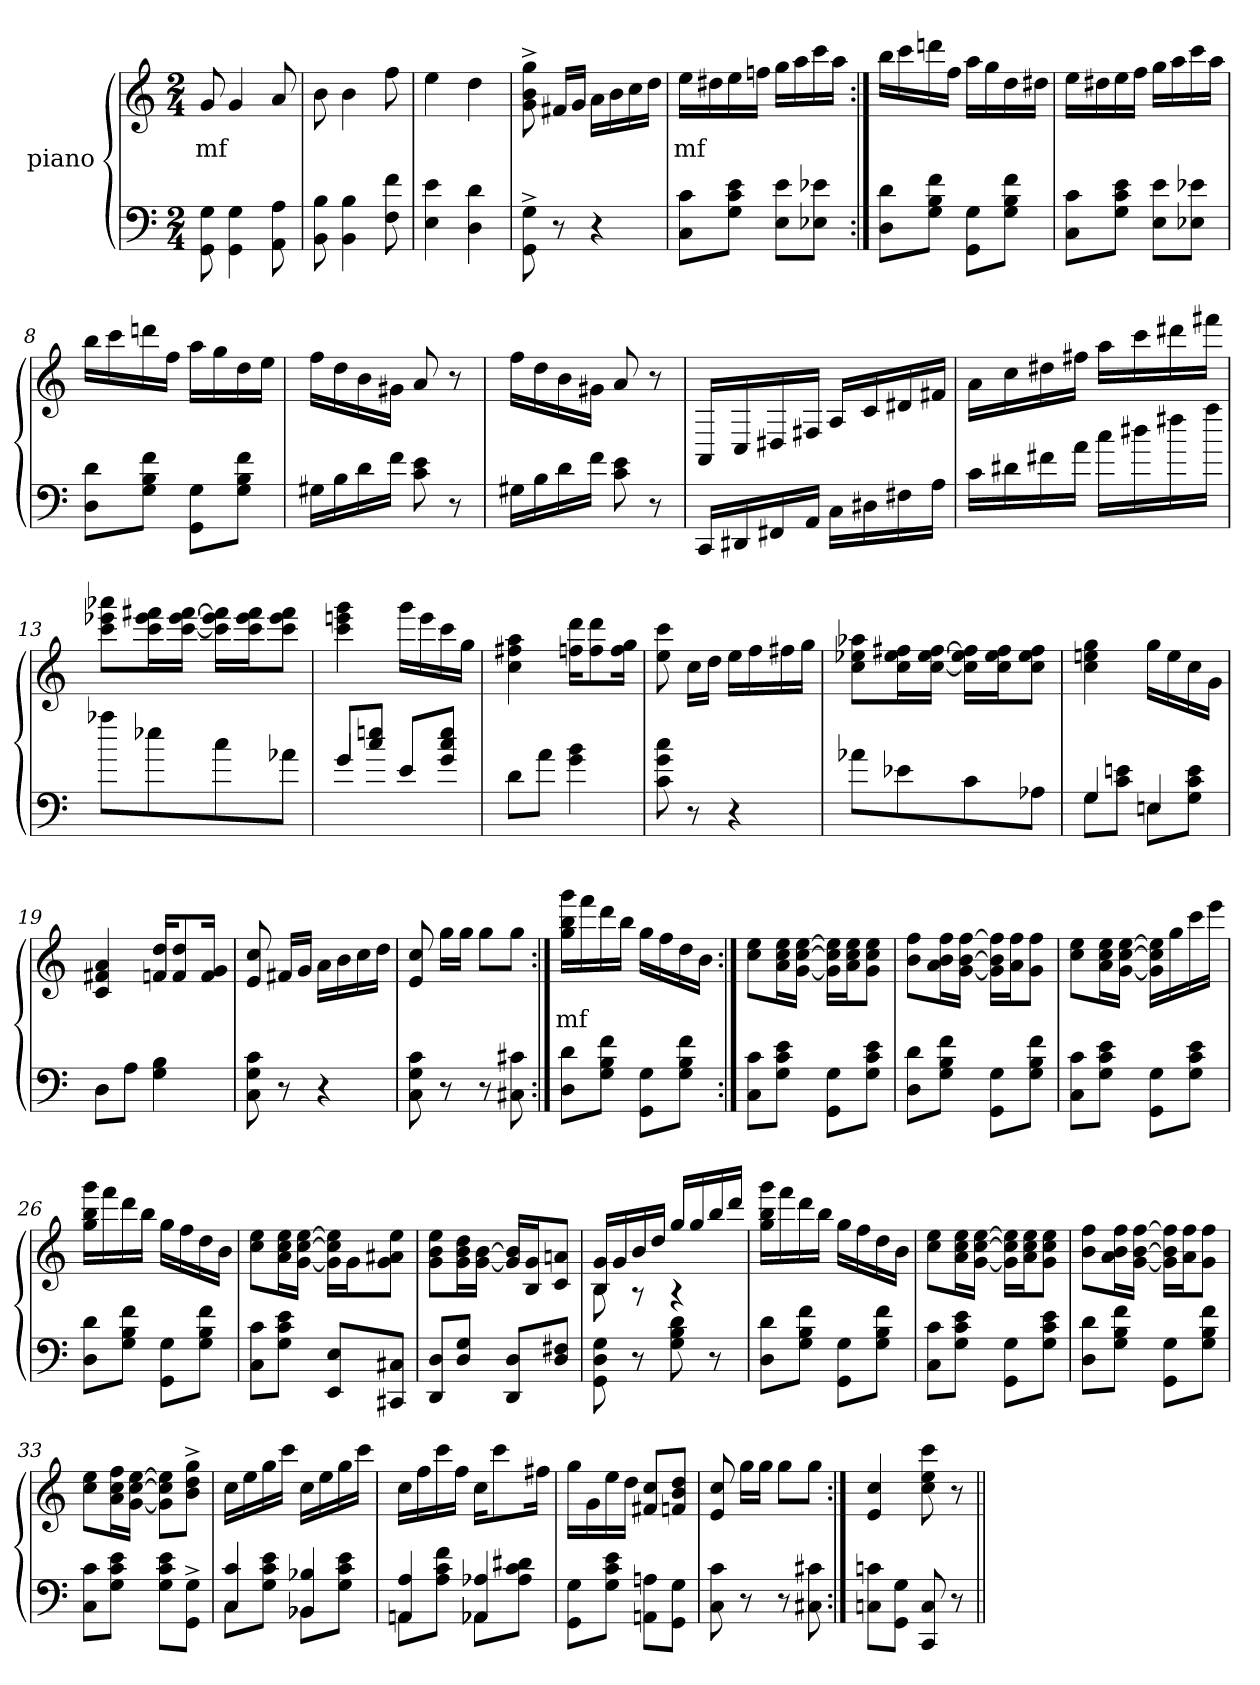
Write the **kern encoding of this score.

**kern	**kern	**text
*part2	*part1	*part1
*staff2	*staff1	*staff1
*	*I"piano	*
*clefF4	*clefG2	*
*k[]	*k[]	*
*M2/4	*M2/4	*
=1	=1	=1
8G\ 8GG\	8g	mf
4G\ 4GG\	4g	.
8A 8AA	8a	.
=2	=2	=2
8B 8BB	8b	.
4B 4BB	4b	.
8f 8F	8ff	.
=3	=3	=3
4e 4E	4ee	.
4d 4D	4dd	.
=4	=4	=4
8G\^> 8GG\^>	8gg^> 8b^> 8g^>	.
8r	16f#XLL	.
.	16gJJ	.
4r	16aLL	.
.	16b	.
.	16cc	.
.	16ddJJ	.
=5	=5	=5
8c 8CL	16eeLL	mf
.	16dd#X	.
8e 8c 8GJ	16ee	.
.	16ffnJJ	.
8e 8EL	16ggLL	.
.	16aa	.
8e-X 8E-XJ	16ccc	.
.	16aaJJ	.
=6:|!	=6:|!	=6:|!
8d 8DL	16bbLL	.
.	16ccc	.
8f 8B 8GJ	16dddn	.
.	16ffJJ	.
8G 8GGL	16aaLL	.
.	16gg	.
8f 8B 8GJ	16dd	.
.	16dd#XJJ	.
=7	=7	=7
8c 8CL	16eeLL	.
.	16dd#X	.
8e 8c 8GJ	16ee	.
.	16ffJJ	.
8e 8EL	16ggLL	.
.	16aa	.
8e-X 8E-XJ	16ccc	.
.	16aaJJ	.
=8	=8	=8
8d 8DL	16bbLL	.
.	16ccc	.
8f 8B 8GJ	16dddn	.
.	16ffJJ	.
8G 8GGL	16aaLL	.
.	16gg	.
8f 8B 8GJ	16dd	.
.	16eeJJ	.
=9	=9	=9
16G#XLL	16ffLL	.
16B	16dd	.
16d	16b	.
16fJJ	16g#XJJ	.
8e 8c	8a	.
8r	8r	.
=10	=10	=10
16G#XLL	16ffLL	.
16B	16dd	.
16d	16b	.
16fJJ	16g#XJJ	.
8e 8c	8a	.
8r	8r	.
=11	=11	=11
16CCLL	16AALL	.
16DD#X	16C	.
16FF#X	16D#X	.
16AAJJ	16F#XJJ	.
16CLL	16ALL	.
16D#	16c	.
16F#	16d#	.
16AJJ	16f#JJ	.
=12	=12	=12
16cLL	16aLL	.
16d#X	16cc	.
16f#X	16dd#X	.
16aJJ	16ff#XJJ	.
16ccLL	16aaLL	.
16dd#	16ccc	.
16ff#	16ddd#	.
16aaJJ	16fff#JJ	.
=13	=13	=13
8aa-XL	8aaa-X 8eee-X 8cccL	.
8ee-X	16fff#X 16eee- 16cccL	.
.	[16fff# [16eee- [16cccJJ	.
8cc	16fff#] 16eee-] 16ccc]LL	.
.	16fff# 16eee- 16cccJ	.
8a-J	8fff# 8eee- 8cccJ	.
=14	=14	=14
*^	*	*
8gL	4g/	4ggg 4eeen 4ccc	.
8cc 8eenJ	.	.	.
8eL	4e/	16gggLL	.
.	.	16eee	.
8g 8cc 8eeJ	.	16ccc	.
.	.	16ggJJ	.
*v	*v	*	*
=15	=15	=15
8dL	4aa 4ff#X 4cc	.
8aJ	.	.
4g 4b	16ddd 16ffnKL	.
.	8ddd 8ff	.
.	16gg 16ffJk	.
=16	=16	=16
8c 8g 8cc	8ccc 8ee	.
8r	16ccLL	.
.	16ddJJ	.
4r	16eeLL	.
.	16ff	.
.	16ff#X	.
.	16ggJJ	.
=17	=17	=17
8a-XL	8aa-X 8ee-X 8ccL	.
8e-X	16ff#X 16ee- 16ccL	.
.	[16ff# [16ee- [16ccJJ	.
8c	16ff#] 16ee-] 16cc]LL	.
.	16ff# 16ee- 16ccJ	.
8A-J	8ff# 8ee- 8ccJ	.
=18	=18	=18
*^	*	*
4G	8GL	4gg 4een 4cc	.
.	8en 8cJ	.	.
4En	8EL	16ggLL	.
.	.	16ee	.
.	8e 8c 8GJ	16cc	.
.	.	16gJJ	.
*v	*v	*	*
=19	=19	=19
8DL	4a 4f#X 4c	.
8AJ	.	.
4B 4G	16dd 16fnKL	.
.	8dd 8f	.
.	16g 16fJk	.
=20	=20	=20
8c 8G 8C	8cc 8e	.
8r	16f#XLL	.
.	16gJJ	.
4r	16aLL	.
.	16b	.
.	16cc	.
.	16ddJJ	.
=21	=21	=21
8c 8G 8C	8cc 8e	.
8r	16ggLL	.
.	16ggJJ	.
8r	8ggL	.
8c#X 8C#X	8ggJ	.
=22:|!	=22:|!	=22:|!
8d 8DL	16ggg 16bb 16ggLL	mf
.	16fff	.
8f 8B 8GJ	16ddd	.
.	16bbJJ	.
8G 8GGL	16ggLL	.
.	16ff	.
8f 8B 8GJ	16dd	.
.	16bJJ	.
=23:|!	=23:|!	=23:|!
8c 8CL	8ee 8ccL	.
8e 8c 8GJ	16ee 16cc 16aL	.
.	[16ee [16cc [16gJJ	.
8G 8GGL	16ee] 16cc] 16g]LL	.
.	16ee 16cc 16aJ	.
8e 8c 8GJ	8ee 8cc 8gJ	.
=24	=24	=24
8d 8DL	8ff 8bL	.
8f 8B 8GJ	16ff 16b 16aL	.
.	[16ff [16b [16gJJ	.
8G 8GGL	16ff] 16b] 16g]LL	.
.	16ff 16aJ	.
8f 8B 8GJ	8ff 8gJ	.
=25	=25	=25
8c 8CL	8ee 8ccL	.
8e 8c 8GJ	16ee 16cc 16aL	.
.	[16ee [16cc [16gJJ	.
8G 8GGL	16ee] 16cc] 16g]LL	.
.	16gg	.
8e 8c 8GJ	16ccc	.
.	16eeeJJ	.
=26	=26	=26
8d 8DL	16ggg 16bb 16ggLL	.
.	16fff	.
8f 8B 8GJ	16ddd	.
.	16bbJJ	.
8G 8GGL	16ggLL	.
.	16ff	.
8f 8B 8GJ	16dd	.
.	16bJJ	.
=27	=27	=27
8c 8CL	8ee 8ccL	.
8e 8c 8GJ	16ee 16cc 16aL	.
.	[16ee [16cc [16gJJ	.
8E 8EEL	16ee] 16cc] 16g]LL	.
.	16gJ	.
8C#X 8CC#XJ	8ee 8a#X 8gJ	.
=28	=28	=28
8D 8DDL	8ee 8b 8gL	.
8G 8DJ	16dd 16b 16gL	.
.	[16b [16gJJ	.
8D 8DDL	16b] 16g]LL	.
.	16g 16BJ	.
8F#X 8DJ	8an 8cJ	.
=29	=29	=29
*	*^	*
8G\ 8D\ 8GG\	16g 16BLL	8B	.
.	16g	.	.
8r	16b	8r	.
.	16ddJJ	.	.
8d 8B 8G	16ggLL	4r	.
.	16gg	.	.
8r	16bb	.	.
.	16dddJJ	.	.
*	*v	*v	*
=30	=30	=30
8d 8DL	16ggg 16bb 16ggLL	.
.	16fff	.
8f 8B 8GJ	16ddd	.
.	16bbJJ	.
8G 8GGL	16ggLL	.
.	16ff	.
8f 8B 8GJ	16dd	.
.	16bJJ	.
=31	=31	=31
8c 8CL	8ee 8ccL	.
8e 8c 8GJ	16ee 16cc 16aL	.
.	[16ee [16cc [16gJJ	.
8G 8GGL	16ee] 16cc] 16g]LL	.
.	16ee 16cc 16aJ	.
8e 8c 8GJ	8ee 8cc 8gJ	.
=32	=32	=32
8d 8DL	8ff 8bL	.
8f 8B 8GJ	16ff 16b 16aL	.
.	[16ff [16b [16gJJ	.
8G 8GGL	16ff] 16b] 16g]LL	.
.	16ff 16aJ	.
8f 8B 8GJ	8ff 8gJ	.
=33	=33	=33
8c 8CL	8ee 8ccL	.
8e 8c 8GJ	16ff 16cc 16aL	.
.	[16ee [16cc [16gJJ	.
8e 8c 8GL	8ee] 8cc] 8g]L	.
8G^> 8GG^>J	8gg^> 8dd^> 8b^>J	.
=34	=34	=34
*^	*	*
4c 4C	8CL	16ccLL	.
.	.	16ee	.
.	8e 8c 8GJ	16gg	.
.	.	16cccJJ	.
4B-X 4BB-X	8BB-L	16ccLL	.
.	.	16ee	.
.	8e 8c 8GJ	16gg	.
.	.	16cccJJ	.
=35	=35	=35	=35
4A 4AA	8AAnL	16ccLL	.
.	.	16ff	.
.	8f 8c 8AJ	16ccc	.
.	.	16ffJJ	.
4A-X 4AA-X	8AA-XL	16ccKL	.
.	.	8ccc	.
.	8d#X 8c 8A-J	.	.
.	.	16ff#XJk	.
*v	*v	*	*
=36	=36	=36
8G 8GGL	16ggLL	.
.	16g	.
8e 8c 8GJ	16ee	.
.	16ddJJ	.
8An 8AAnL	8cc 8f#XL	.
8G 8GGJ	8dd 8b 8fnJ	.
=37	=37	=37
8c 8C	8cc 8e	.
8r	16ggLL	.
.	16ggJJ	.
8r	8ggL	.
8c#X 8C#X	8ggJ	.
=38:|!	=38:|!	=38:|!
8cn 8CnL	4cc 4e	.
8G 8GGJ	.	.
8C 8CC	8ccc 8ee 8cc	.
8r	8r	.
=||	=||	=||
*-	*-	*-
